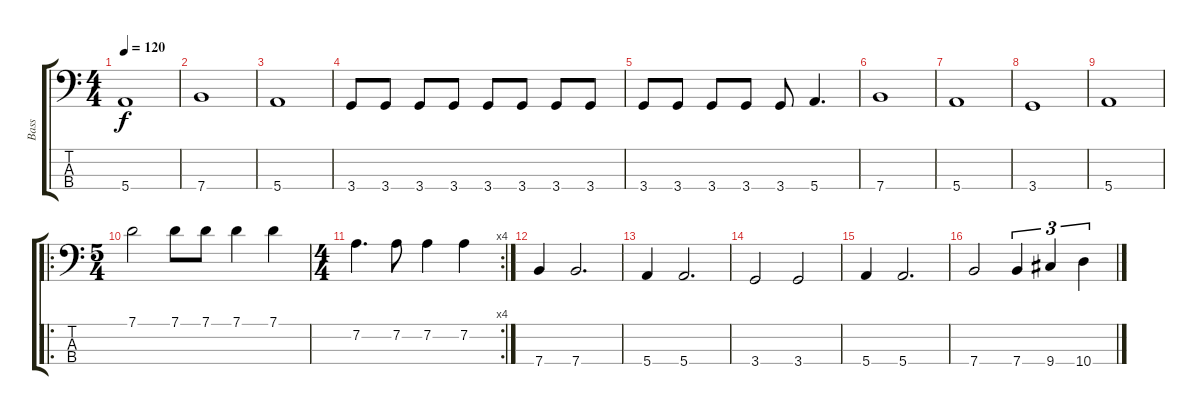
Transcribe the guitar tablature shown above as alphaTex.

\track ("Bass" "Bass") {instrument electricbassfinger}
\staff {score tabs}
\tuning (G2 D2 A1 E1) {hide}
\ts (4 4)
\tempo 120
\clef f4
\ks c
5.4.1{dy f} |
7.4.1 |
5.4.1 |
3.4.8 3.4.8 3.4.8 3.4.8 3.4.8 3.4.8 3.4.8 3.4.8 |
3.4.8 3.4.8 3.4.8 3.4.8 3.4.8 5.4.4{d} |
7.4.1 |
5.4.1 |
3.4.1 |
5.4.1 |
\ro
\ts (5 4)
7.1.2 7.1.8 7.1.8 7.1.4 7.1.4 |
\rc 4
\ts (4 4)
7.2.4{d} 7.2.8 7.2.4 7.2.4 |
7.4.4 7.4.2{d} |
5.4.4 5.4.2{d} |
3.4.2 3.4.2 |
5.4.4 5.4.2{d} |
7.4.2 7.4.4{tu (3 2)} 9.4.4{tu (3 2)} 10.4.4{tu (3 2)}
